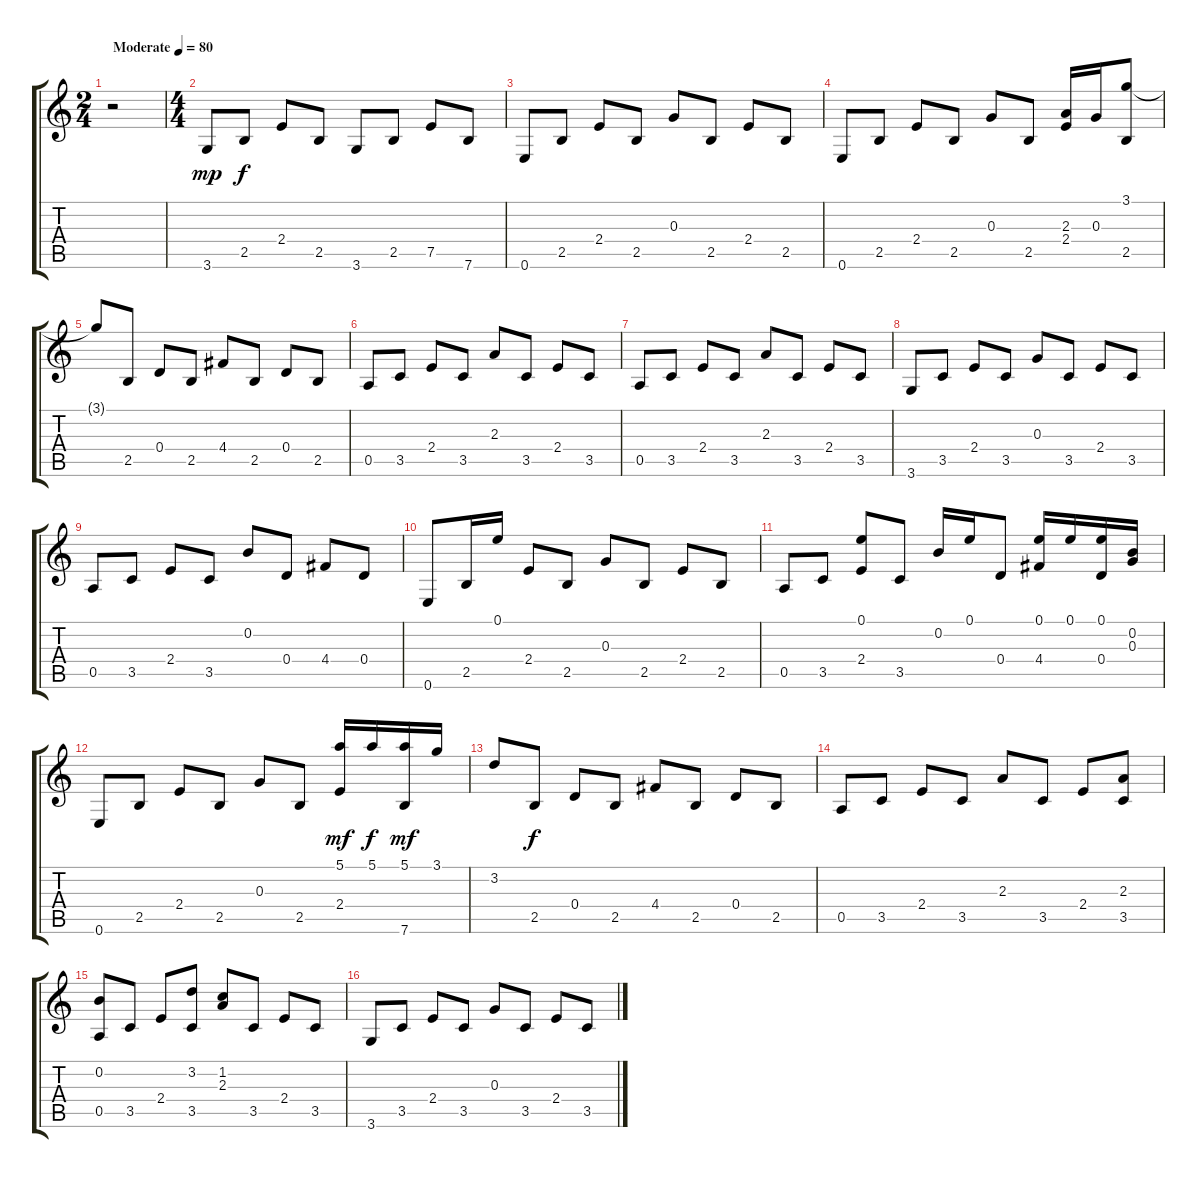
\track "" {instrument acousticguitarsteel}
\staff {score tabs}
\tuning (E4 B3 G3 D3 A2 E2) {hide}
\ts (2 4)
\tempo (80 "Moderate")
\clef g2
\ks c
r.2{dy mp instrument acousticguitarsteel} |
\ts (4 4)
3.6.8 2.5.8{dy f} 2.4.8 2.5.8 3.6.8 2.5.8 7.5.8 7.6.8 |
0.6.8 2.5.8 2.4.8 2.5.8 0.3.8 2.5.8 2.4.8 2.5.8 |
0.6.8{volume 8} 2.5.8 2.4.8 2.5.8 0.3.8 2.5.8 (2.3 2.4).16 0.3.16 (3.1 2.5).8 |
3.1{t}.8 2.5.8 0.4.8 2.5.8 4.4.8 2.5.8 0.4.8 2.5.8 |
0.5.8 3.5.8 2.4.8 3.5.8 2.3.8 3.5.8 2.4.8 3.5.8 |
0.5.8 3.5.8 2.4.8 3.5.8 2.3.8 3.5.8 2.4.8 3.5.8 |
3.6.8 3.5.8 2.4.8 3.5.8 0.3.8 3.5.8 2.4.8 3.5.8 |
0.5.8 3.5.8 2.4.8 3.5.8 0.2.8 0.4.8 4.4.8 0.4.8 |
0.6.8 2.5.16 0.1.16 2.4.8 2.5.8 0.3.8 2.5.8 2.4.8 2.5.8 |
0.5.8 3.5.8 (0.1 2.4).8 3.5.8 0.2.16 0.1.16 0.4.8 (0.1 4.4).16 0.1.16 (0.1 0.4).16 (0.2 0.3).16 |
0.6.8 2.5.8 2.4.8 2.5.8 0.3.8 2.5.8 (5.1 2.4).16{dy mf} 5.1.16{dy f} (5.1 7.6).16{dy mf} 3.1.16 |
3.2.8 2.5.8{dy f} 0.4.8 2.5.8 4.4.8 2.5.8 0.4.8 2.5.8 |
0.5.8 3.5.8 2.4.8 3.5.8 2.3.8 3.5.8 2.4.8 (2.3 3.5).8 |
(0.2 0.5).8 3.5.8 2.4.8 (3.2 3.5).8 (1.2 2.3).8 3.5.8 2.4.8 3.5.8 |
3.6.8 3.5.8 2.4.8 3.5.8 0.3.8 3.5.8 2.4.8 3.5.8
